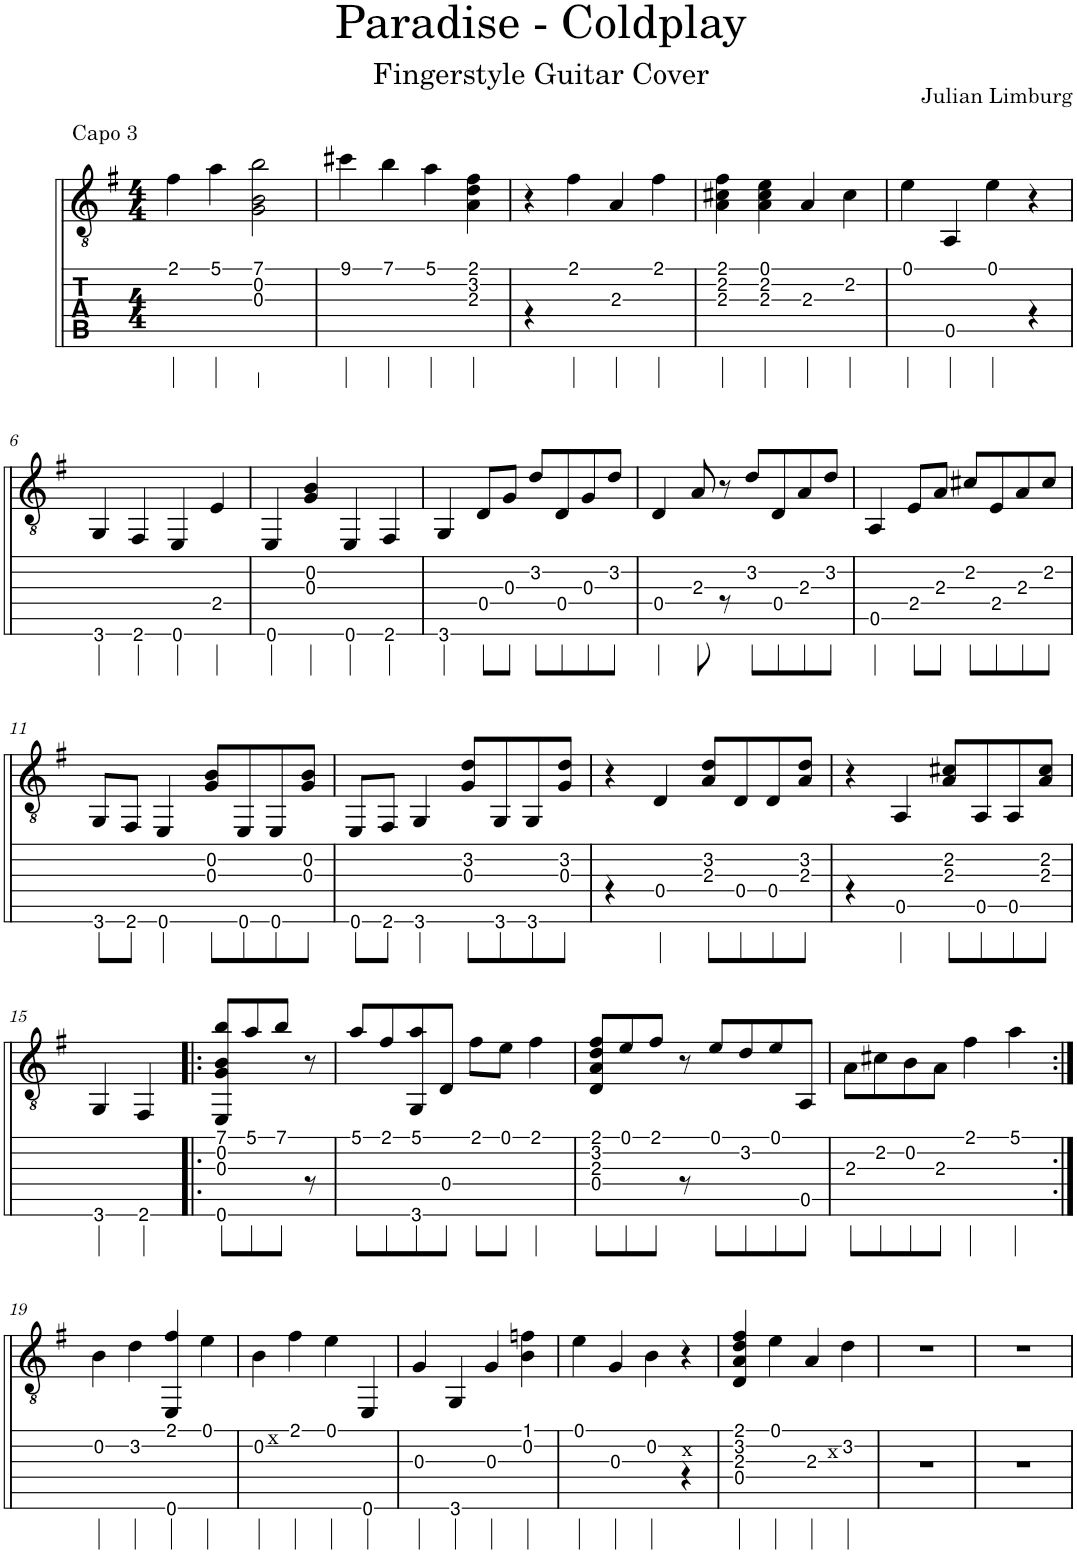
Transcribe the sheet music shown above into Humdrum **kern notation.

**kern	**kern
*part1	*part1
*staff2	*staff1
*I"Gitarre	*
*I'Git.	*
*stria6	*
*	*clefGv2
*k[f#]	*k[f#]
*M4/4	*M4/4
=1	=1
!	!LO:TX:a:t=Capo 3
4f#\	4f#\
4a\	4a\
2G\ 2B\ 2b\	2G\ 2B\ 2b\
=2	=2
4cc#\	4cc#X\
4b\	4b\
4a\	4a\
4A\ 4d\ 4f#\	4A\ 4d\ 4f#\
=3	=3
4r	4r
4f#\	4f#\
4A\	4A/
4f#\	4f#\
=4	=4
4A\ 4c#\ 4f#\	4A\ 4c#X\ 4f#\
4A\ 4c#\ 4e\	4A\ 4c#\ 4e\
4A\	4A/
4c#\	4c#\
=5	=5
4e\	4e\
4AA\	4AA/
4e\	4e\
4r	4r
!!LO:LB:g=z
=6	=6
4GG\	4GG/
4FF#\	4FF#/
4EE\	4EE/
4E\	4E/
=7	=7
4EE\	4EE/
4G\ 4B\	4G/ 4B/
4EE\	4EE/
4FF#\	4FF#/
=8	=8
4GG\	4GG/
8D\L	8D/L
8G\J	8G/J
8d\L	8d/L
8D\	8D/
8G\	8G/
8d\J	8d/J
=9	=9
4D\	4D/
8A\	8A/
8r	8r
8d\L	8d/L
8D\	8D/
8A\	8A/
8d\J	8d/J
=10	=10
4AA\	4AA/
8E\L	8E/L
8A\J	8A/J
8c#\L	8c#X/L
8E\	8E/
8A\	8A/
8c#\J	8c#/J
!!LO:LB:g=z
=11	=11
8GG\L	8GG/L
8FF#\J	8FF#/J
4EE\	4EE/
8G\ 8B\L	8G/ 8B/L
8EE\	8EE/
8EE\	8EE/
8G\ 8B\J	8G/ 8B/J
=12	=12
8EE\L	8EE/L
8FF#\J	8FF#/J
4GG\	4GG/
8G\ 8d\L	8G/ 8d/L
8GG\	8GG/
8GG\	8GG/
8G\ 8d\J	8G/ 8d/J
=13	=13
4r	4r
4D\	4D/
8A\ 8d\L	8A/ 8d/L
8D\	8D/
8D\	8D/
8A\ 8d\J	8A/ 8d/J
=14	=14
4r	4r
4AA\	4AA/
8A\ 8c#\L	8A/ 8c#X/L
8AA\	8AA/
8AA\	8AA/
8A\ 8c#\J	8A/ 8c#/J
!!LO:LB:g=z
=15	=15
4GG\	4GG/
4FF#\	4FF#/
8EE\ 8G\ 8B\ 8b\L	8EE/ 8G/ 8B/ 8b/L
8a\	8a/
8b\J	8b/J
8r	8r
=16	=16
8a\L	8a/L
8f#\	8f#/
8GG\ 8a\	8GG/ 8a/
8D\J	8D/J
8f#\L	8f#\L
8e\J	8e\J
4f#\	4f#\
=17	=17
8D\ 8A\ 8d\ 8f#\L	8D/ 8A/ 8d/ 8f#/L
8e\	8e/
8f#\J	8f#/J
8r	8r
8e\L	8e/L
8d\	8d/
8e\	8e/
8AA\J	8AA/J
=18	=18
8A\L	8A\L
8c#\	8c#X\
8B\	8B\
8A\J	8A\J
4f#\	4f#\
4a\	4a\
!!LO:LB:g=z
=19:|!	=19:|!
4B\	4B\
4d\	4d\
4EE\ 4f#\	4EE/ 4f#/
4e\	4e\
=20	=20
4B\	4B\
!LO:TX:a:t=x	!
4f#\	4f#\
4e\	4e\
4EE\	4EE/
=21	=21
4G\	4G/
4GG\	4GG/
4G\	4G/
4B\ 4f\	4B\ 4fn\
=22	=22
4e\	4e\
4G\	4G/
!LO:TX:a:t=x	!
4B\	4B\
4r	4r
=23	=23
4D\ 4A\ 4d\ 4f#\	4D/ 4A/ 4d/ 4f#/
4e\	4e\
4A\	4A/
!LO:TX:a:t=x	!
4d\	4d\
=24	=24
1r	1r
=25	=25
1r	1r
=	=
*-	*-
